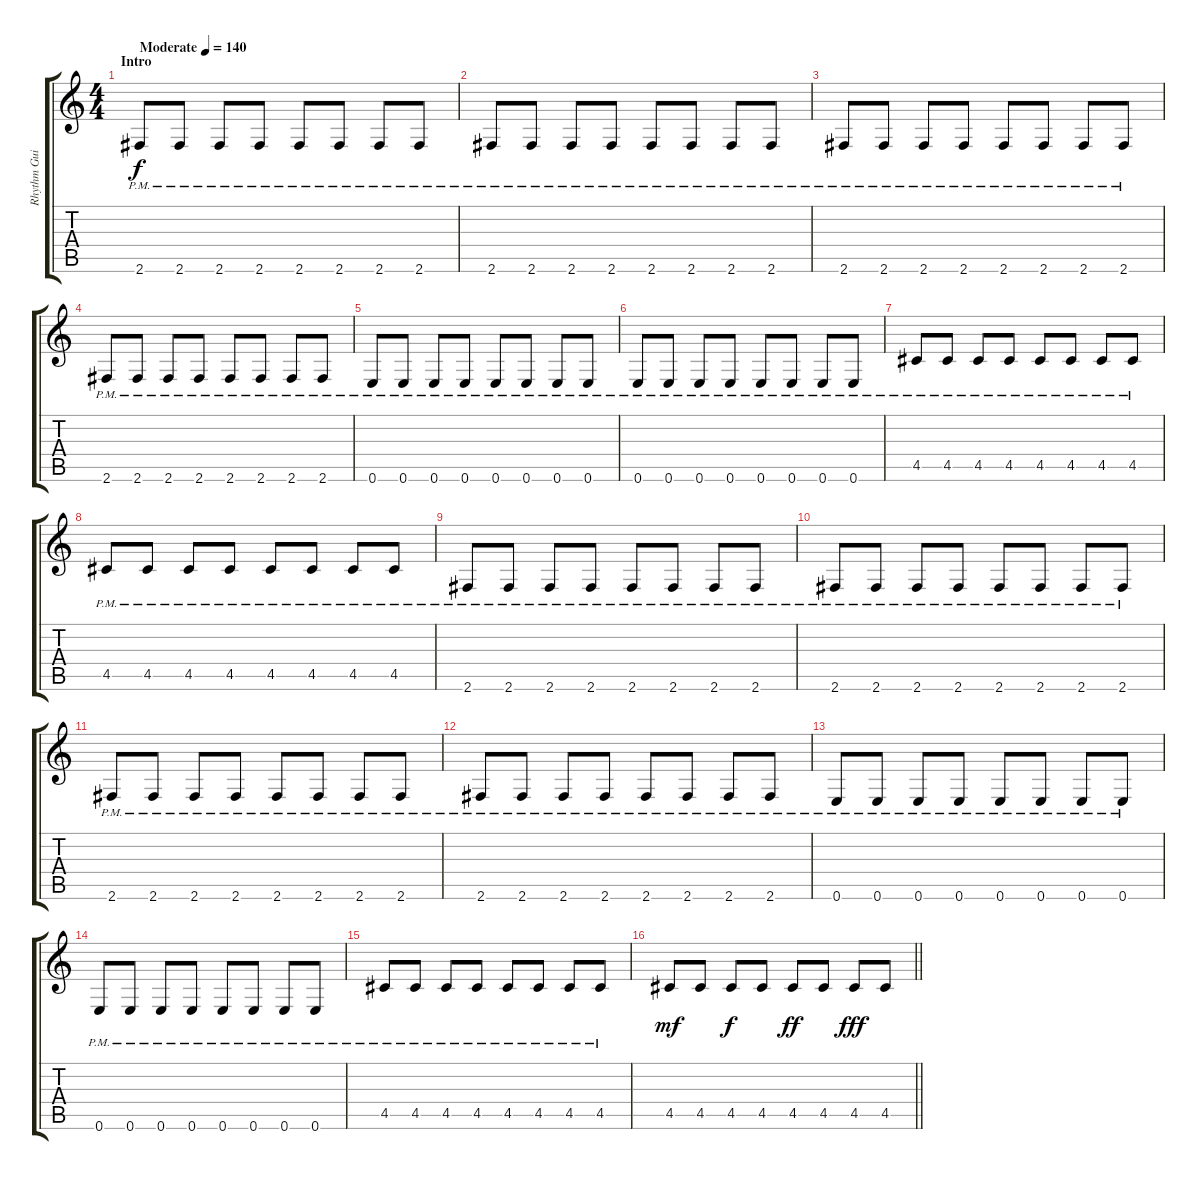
\track ("Rhythm Guitar" "Rhythm Gui") {instrument distortionguitar}
\staff {score tabs}
\tuning (E4 B3 G3 D3 A2 E2) {hide}
\ts (4 4)
\section ("" "Intro")
\tempo (140 "Moderate")
\clef g2
\ks c
2.6{pm}.8{dy f instrument distortionguitar} 2.6{pm}.8 2.6{pm}.8 2.6{pm}.8 2.6{pm}.8 2.6{pm}.8 2.6{pm}.8 2.6{pm}.8 |
2.6{pm}.8 2.6{pm}.8 2.6{pm}.8 2.6{pm}.8 2.6{pm}.8 2.6{pm}.8 2.6{pm}.8 2.6{pm}.8 |
2.6{pm}.8 2.6{pm}.8 2.6{pm}.8 2.6{pm}.8 2.6{pm}.8 2.6{pm}.8 2.6{pm}.8 2.6{pm}.8 |
2.6{pm}.8 2.6{pm}.8 2.6{pm}.8 2.6{pm}.8 2.6{pm}.8 2.6{pm}.8 2.6{pm}.8 2.6{pm}.8 |
0.6{pm}.8 0.6{pm}.8 0.6{pm}.8 0.6{pm}.8 0.6{pm}.8 0.6{pm}.8 0.6{pm}.8 0.6{pm}.8 |
0.6{pm}.8 0.6{pm}.8 0.6{pm}.8 0.6{pm}.8 0.6{pm}.8 0.6{pm}.8 0.6{pm}.8 0.6{pm}.8 |
4.5{pm}.8 4.5{pm}.8 4.5{pm}.8 4.5{pm}.8 4.5{pm}.8 4.5{pm}.8 4.5{pm}.8 4.5{pm}.8 |
4.5{pm}.8 4.5{pm}.8 4.5{pm}.8 4.5{pm}.8 4.5{pm}.8 4.5{pm}.8 4.5{pm}.8 4.5{pm}.8 |
2.6{pm}.8 2.6{pm}.8 2.6{pm}.8 2.6{pm}.8 2.6{pm}.8 2.6{pm}.8 2.6{pm}.8 2.6{pm}.8 |
2.6{pm}.8 2.6{pm}.8 2.6{pm}.8 2.6{pm}.8 2.6{pm}.8 2.6{pm}.8 2.6{pm}.8 2.6{pm}.8 |
2.6{pm}.8 2.6{pm}.8 2.6{pm}.8 2.6{pm}.8 2.6{pm}.8 2.6{pm}.8 2.6{pm}.8 2.6{pm}.8 |
2.6{pm}.8 2.6{pm}.8 2.6{pm}.8 2.6{pm}.8 2.6{pm}.8 2.6{pm}.8 2.6{pm}.8 2.6{pm}.8 |
0.6{pm}.8 0.6{pm}.8 0.6{pm}.8 0.6{pm}.8 0.6{pm}.8 0.6{pm}.8 0.6{pm}.8 0.6{pm}.8 |
0.6{pm}.8 0.6{pm}.8 0.6{pm}.8 0.6{pm}.8 0.6{pm}.8 0.6{pm}.8 0.6{pm}.8 0.6{pm}.8 |
4.5{pm}.8 4.5{pm}.8 4.5{pm}.8 4.5{pm}.8 4.5{pm}.8 4.5{pm}.8 4.5{pm}.8 4.5{pm}.8 |
\barLineRight lightlight
4.5.8{dy mf} 4.5.8 4.5.8{dy f} 4.5.8 4.5.8{dy ff} 4.5.8 4.5.8{dy fff} 4.5.8
